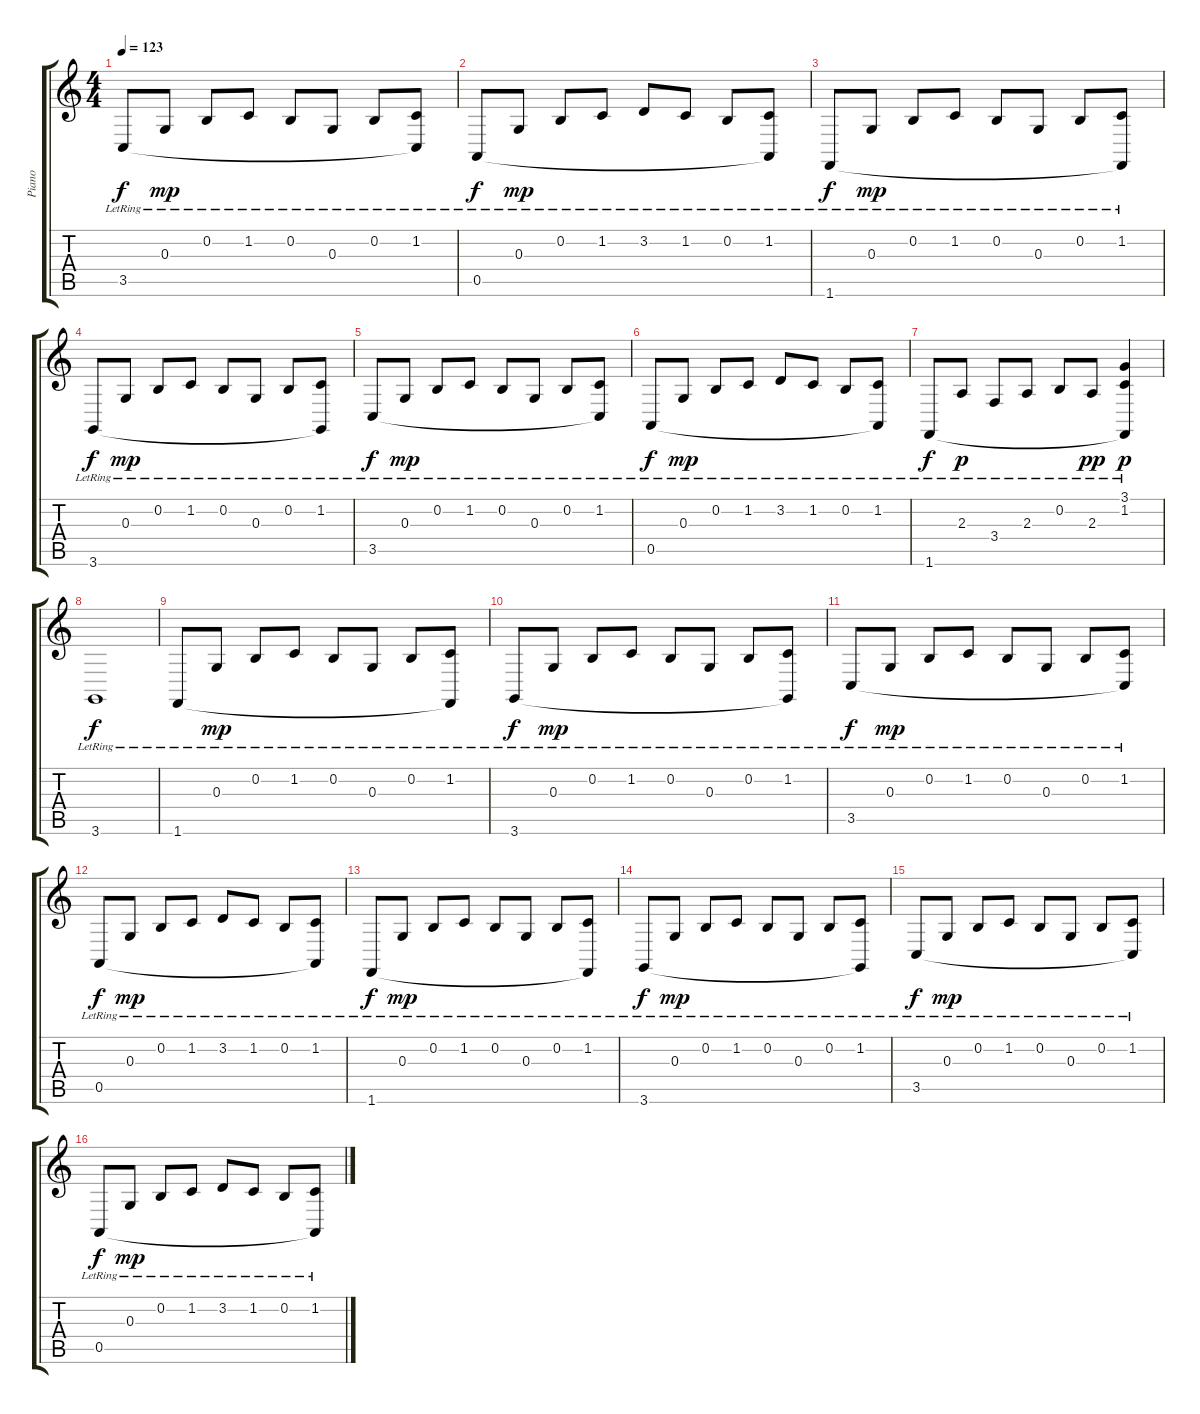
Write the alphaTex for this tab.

\track ("Piano" "Piano") {instrument acousticgrandpiano}
\staff {score tabs}
\tuning (E4 B3 G3 D3 A2 E2) {hide}
\ts (4 4)
\tempo 123
\clef g2
\ks c
3.5{lr}.8{dy f} 0.3{lr}.8{dy mp} 0.2{lr}.8 1.2{lr}.8 0.2{lr}.8 0.3{lr}.8 0.2{lr}.8 (1.2{lr} 3.5{t}).8 |
0.5{lr}.8{dy f} 0.3{lr}.8{dy mp} 0.2{lr}.8 1.2{lr}.8 3.2{lr}.8 1.2{lr}.8 0.2{lr}.8 (1.2{lr} 0.5{t}).8 |
1.6{lr}.8{dy f} 0.3{lr}.8{dy mp} 0.2{lr}.8 1.2{lr}.8 0.2{lr}.8 0.3{lr}.8 0.2{lr}.8 (1.2{lr} 1.6{t}).8 |
3.6{lr}.8{dy f} 0.3{lr}.8{dy mp} 0.2{lr}.8 1.2{lr}.8 0.2{lr}.8 0.3{lr}.8 0.2{lr}.8 (1.2{lr} 3.6{t}).8 |
3.5{lr}.8{dy f} 0.3{lr}.8{dy mp} 0.2{lr}.8 1.2{lr}.8 0.2{lr}.8 0.3{lr}.8 0.2{lr}.8 (1.2{lr} 3.5{t}).8 |
0.5{lr}.8{dy f} 0.3{lr}.8{dy mp} 0.2{lr}.8 1.2{lr}.8 3.2{lr}.8 1.2{lr}.8 0.2{lr}.8 (1.2{lr} 0.5{t}).8 |
1.6{lr}.8{dy f} 2.3{lr}.8{dy p} 3.4{lr}.8 2.3{lr}.8 0.2{lr}.8 2.3{lr}.8{dy pp} (3.1 1.2{lr} 1.6{t}).4{dy p} |
3.6{lr}.1{dy f} |
1.6{lr}.8 0.3{lr}.8{dy mp} 0.2{lr}.8 1.2{lr}.8 0.2{lr}.8 0.3{lr}.8 0.2{lr}.8 (1.2{lr} 1.6{t}).8 |
3.6{lr}.8{dy f} 0.3{lr}.8{dy mp} 0.2{lr}.8 1.2{lr}.8 0.2{lr}.8 0.3{lr}.8 0.2{lr}.8 (1.2{lr} 3.6{t}).8 |
3.5{lr}.8{dy f} 0.3{lr}.8{dy mp} 0.2{lr}.8 1.2{lr}.8 0.2{lr}.8 0.3{lr}.8 0.2{lr}.8 (1.2{lr} 3.5{t}).8 |
0.5{lr}.8{dy f} 0.3{lr}.8{dy mp} 0.2{lr}.8 1.2{lr}.8 3.2{lr}.8 1.2{lr}.8 0.2{lr}.8 (1.2{lr} 0.5{t}).8 |
1.6{lr}.8{dy f} 0.3{lr}.8{dy mp} 0.2{lr}.8 1.2{lr}.8 0.2{lr}.8 0.3{lr}.8 0.2{lr}.8 (1.2{lr} 1.6{t}).8 |
3.6{lr}.8{dy f} 0.3{lr}.8{dy mp} 0.2{lr}.8 1.2{lr}.8 0.2{lr}.8 0.3{lr}.8 0.2{lr}.8 (1.2{lr} 3.6{t}).8 |
3.5{lr}.8{dy f} 0.3{lr}.8{dy mp} 0.2{lr}.8 1.2{lr}.8 0.2{lr}.8 0.3{lr}.8 0.2{lr}.8 (1.2{lr} 3.5{t}).8 |
0.5{lr}.8{dy f} 0.3{lr}.8{dy mp} 0.2{lr}.8 1.2{lr}.8 3.2{lr}.8 1.2{lr}.8 0.2{lr}.8 (1.2{lr} 0.5{t}).8
